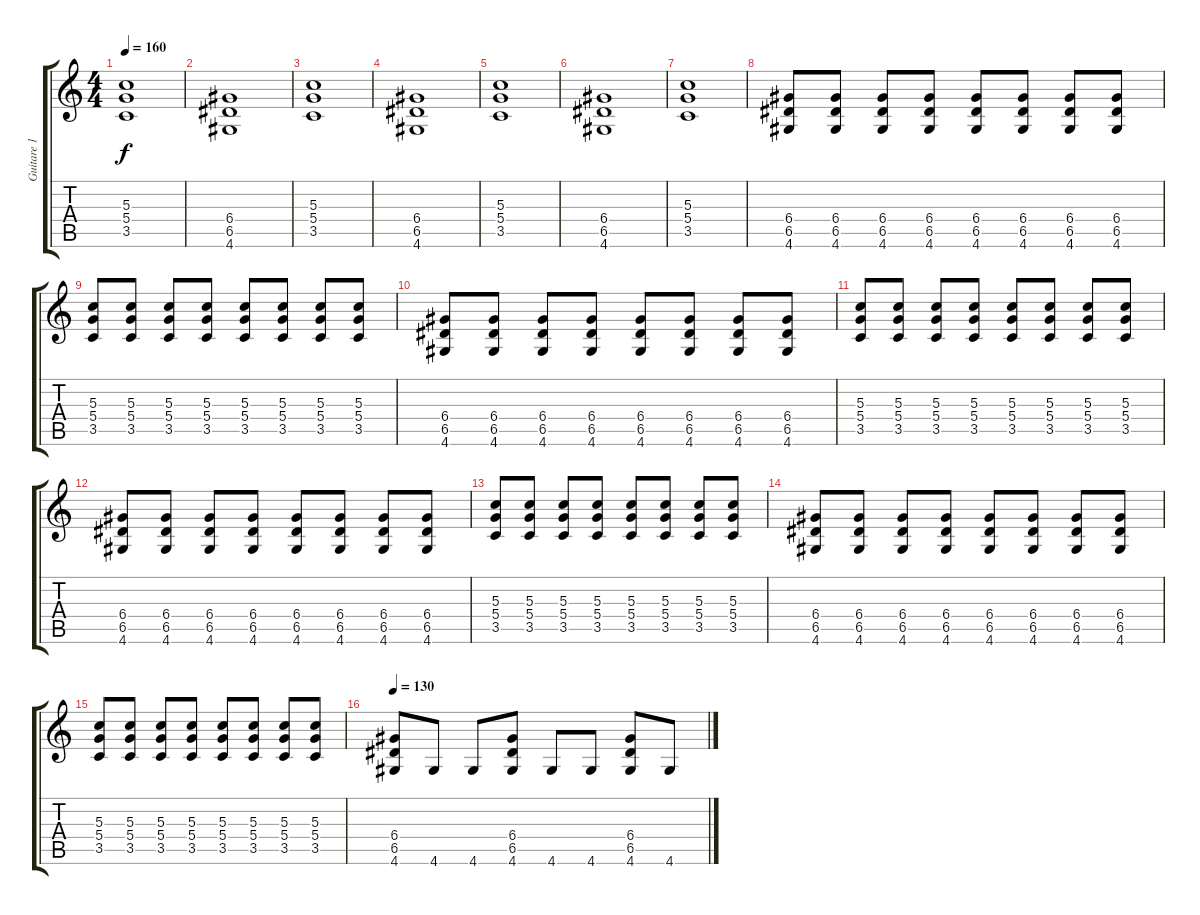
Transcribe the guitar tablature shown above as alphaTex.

\track ("Guitare 1" "Guitare 1") {instrument electricguitarmuted}
\staff {score tabs}
\tuning (E4 B3 G3 D3 A2 E2) {hide}
\ts (4 4)
\tempo 160
\clef g2
\ks c
(5.3 5.4 3.5).1{dy f} |
(6.4 6.5 4.6).1 |
(5.3 5.4 3.5).1 |
(6.4 6.5 4.6).1 |
(5.3 5.4 3.5).1 |
(6.4 6.5 4.6).1 |
(5.3 5.4 3.5).1 |
(6.4 6.5 4.6).8 (6.4 6.5 4.6).8 (6.4 6.5 4.6).8 (6.4 6.5 4.6).8 (6.4 6.5 4.6).8 (6.4 6.5 4.6).8 (6.4 6.5 4.6).8 (6.4 6.5 4.6).8 |
(5.3 5.4 3.5).8 (5.3 5.4 3.5).8 (5.3 5.4 3.5).8 (5.3 5.4 3.5).8 (5.3 5.4 3.5).8 (5.3 5.4 3.5).8 (5.3 5.4 3.5).8 (5.3 5.4 3.5).8 |
(6.4 6.5 4.6).8 (6.4 6.5 4.6).8 (6.4 6.5 4.6).8 (6.4 6.5 4.6).8 (6.4 6.5 4.6).8 (6.4 6.5 4.6).8 (6.4 6.5 4.6).8 (6.4 6.5 4.6).8 |
(5.3 5.4 3.5).8 (5.3 5.4 3.5).8 (5.3 5.4 3.5).8 (5.3 5.4 3.5).8 (5.3 5.4 3.5).8 (5.3 5.4 3.5).8 (5.3 5.4 3.5).8 (5.3 5.4 3.5).8 |
(6.4 6.5 4.6).8 (6.4 6.5 4.6).8 (6.4 6.5 4.6).8 (6.4 6.5 4.6).8 (6.4 6.5 4.6).8 (6.4 6.5 4.6).8 (6.4 6.5 4.6).8 (6.4 6.5 4.6).8 |
(5.3 5.4 3.5).8 (5.3 5.4 3.5).8 (5.3 5.4 3.5).8 (5.3 5.4 3.5).8 (5.3 5.4 3.5).8 (5.3 5.4 3.5).8 (5.3 5.4 3.5).8 (5.3 5.4 3.5).8 |
(6.4 6.5 4.6).8 (6.4 6.5 4.6).8 (6.4 6.5 4.6).8 (6.4 6.5 4.6).8 (6.4 6.5 4.6).8 (6.4 6.5 4.6).8 (6.4 6.5 4.6).8 (6.4 6.5 4.6).8 |
(5.3 5.4 3.5).8 (5.3 5.4 3.5).8 (5.3 5.4 3.5).8 (5.3 5.4 3.5).8 (5.3 5.4 3.5).8 (5.3 5.4 3.5).8 (5.3 5.4 3.5).8 (5.3 5.4 3.5).8{instrument electricguitarmuted} |
\tempo 130
(6.4 6.5 4.6).8 4.6.8 4.6.8 (6.4 6.5 4.6).8 4.6.8 4.6.8 (6.4 6.5 4.6).8 4.6.8
